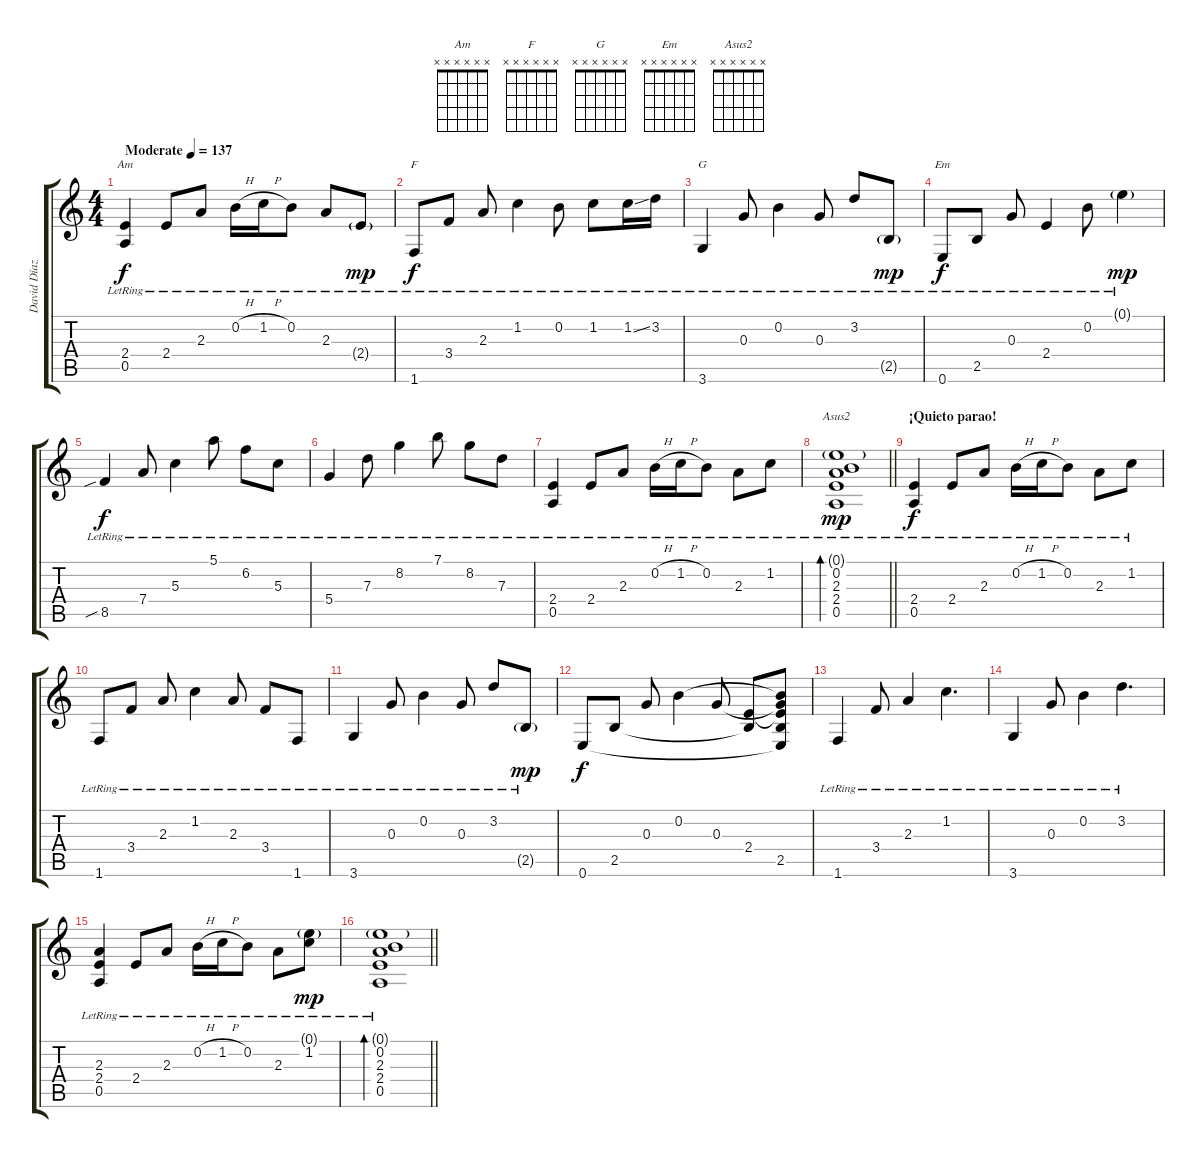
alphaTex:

\track ("David Díaz 'Kolibrí' - Guitarra" "David Díaz") {instrument overdrivenguitar}
\staff {score tabs}
\tuning (E4 B3 G3 D3 A2 E2) {hide}
\chord ("Am" x x x x x x)
\chord ("F" x x x x x x)
\chord ("G" x x x x x x)
\chord ("Em" x x x x x x)
\chord ("Asus2" x x x x x x)
\ts (4 4)
\tempo (137 "Moderate")
\clef g2
\ks c
(2.4{lr} 0.5{lr}).4{ch "Am" dy f volume 15 instrument acousticguitarnylon} 2.4{lr}.8 2.3{lr}.8 0.2{h lr}.16 1.2{h lr}.16 0.2{lr}.8 2.3{lr}.8 2.4{g lr}.8{dy mp} |
1.6{lr}.8{ch "F" dy f} 3.4{lr}.8 2.3{lr}.8 1.2{lr}.4 0.2{lr}.8 1.2{lr}.8 1.2{ss lr}.16 3.2{lr}.16 |
3.6{lr}.4{ch "G"} 0.3{lr}.8 0.2{lr}.4 0.3{lr}.8 3.2{lr}.8 2.5{g lr}.8{dy mp} |
0.6{lr}.8{ch "Em" dy f} 2.5{lr}.8 0.3{lr}.8 2.4{lr}.4 0.2{lr}.8 0.1{g lr}.4{dy mp} |
8.5{sib lr}.4{dy f} 7.4{lr}.8 5.3{lr}.4 5.1{lr}.8 6.2{lr}.8 5.3{lr}.8 |
5.4{lr}.4 7.3{lr}.8 8.2{lr}.4 7.1{lr}.8 8.2{lr}.8 7.3{lr}.8 |
(2.4{lr} 0.5{lr}).4 2.4{lr}.8 2.3{lr}.8 0.2{h lr}.16 1.2{h lr}.16 0.2{lr}.8 2.3{lr}.8 1.2{lr}.8 |
\barLineRight lightlight
(0.1{g lr} 0.2{lr} 2.3{lr} 2.4{lr} 0.5{lr}).1{bd 60 ch "Asus2" dy mp} |
\section ("" "¡Quieto parao!")
(2.4{lr} 0.5{lr}).4{dy f} 2.4{lr}.8 2.3{lr}.8 0.2{h lr}.16 1.2{h lr}.16 0.2{lr}.8 2.3{lr}.8 1.2{lr}.8 |
1.6{lr}.8 3.4{lr}.8 2.3{lr}.8 1.2{lr}.4 2.3{lr}.8 3.4{lr}.8 1.6{lr}.8 |
3.6{lr}.4 0.3{lr}.8 0.2{lr}.4 0.3{lr}.8 3.2{lr}.8 2.5{g lr}.8{dy mp} |
0.6.8{dy f} 2.5.8 0.3.8 0.2.4 0.3.8 (2.4 2.5{t}).8 (0.2{t} 0.3{t} 2.4{t} 2.5 0.6{t}).8 |
1.6{lr}.4 3.4{lr}.8 2.3{lr}.4 1.2{lr}.4{d} |
3.6{lr}.4 0.3{lr}.8 0.2{lr}.4 3.2{lr}.4{d} |
(2.3 2.4{lr} 0.5{lr}).4 2.4{lr}.8 2.3{lr}.8 0.2{h lr}.16 1.2{h lr}.16 0.2{lr}.8 2.3{lr}.8 (0.1{g} 1.2{lr}).8{dy mp} |
\barLineRight lightlight
(0.1{g lr} 0.2{lr} 2.3{lr} 2.4{lr} 0.5{lr}).1{bd 60}
